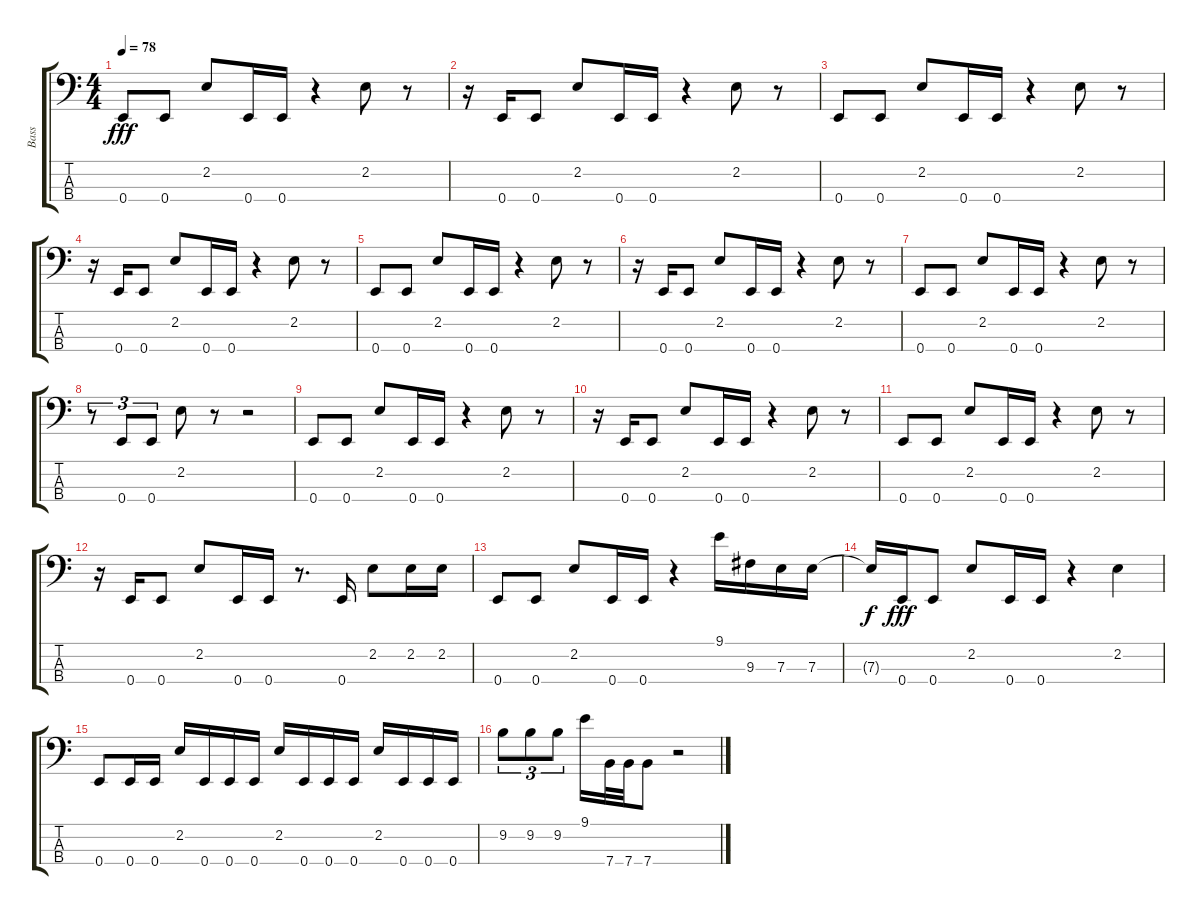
\track ("Bass" "Bass") {instrument electricbassfinger}
\staff {score tabs}
\tuning (G2 D2 A1 E1) {hide}
\ts (4 4)
\tempo 78
\clef f4
\ks c
0.4.8{dy fff instrument electricbassfinger} 0.4.8 2.2.8 0.4.16 0.4.16 r.4 2.2.8 r.8 |
r.16 0.4.16 0.4.8 2.2.8 0.4.16 0.4.16 r.4 2.2.8 r.8 |
0.4.8 0.4.8 2.2.8 0.4.16 0.4.16 r.4 2.2.8 r.8 |
r.16 0.4.16 0.4.8 2.2.8 0.4.16 0.4.16 r.4 2.2.8 r.8 |
0.4.8 0.4.8 2.2.8 0.4.16 0.4.16 r.4 2.2.8 r.8 |
r.16 0.4.16 0.4.8 2.2.8 0.4.16 0.4.16 r.4 2.2.8 r.8 |
0.4.8 0.4.8 2.2.8 0.4.16 0.4.16 r.4 2.2.8 r.8 |
r.8{tu (3 2)} 0.4.8{tu (3 2)} 0.4.8{tu (3 2)} 2.2.8 r.8 r.2 |
0.4.8 0.4.8 2.2.8 0.4.16 0.4.16 r.4 2.2.8 r.8 |
r.16 0.4.16 0.4.8 2.2.8 0.4.16 0.4.16 r.4 2.2.8 r.8 |
0.4.8 0.4.8 2.2.8 0.4.16 0.4.16 r.4 2.2.8 r.8 |
r.16 0.4.16 0.4.8 2.2.8 0.4.16 0.4.16 r.8{d} 0.4.16 2.2.8 2.2.16 2.2.16 |
0.4.8 0.4.8 2.2.8 0.4.16 0.4.16 r.4 9.1.16 9.3.16 7.3.16 7.3.16 |
7.3{t}.16{dy f} 0.4.16{dy fff} 0.4.8 2.2.8 0.4.16 0.4.16 r.4 2.2.4 |
0.4.8 0.4.16 0.4.16 2.2.16 0.4.16 0.4.16 0.4.16 2.2.16 0.4.16 0.4.16 0.4.16 2.2.16 0.4.16 0.4.16 0.4.16 |
9.2.8{tu (3 2)} 9.2.8{tu (3 2)} 9.2.8{tu (3 2)} 9.1.16 7.4.32 7.4.32 7.4.8 r.2
